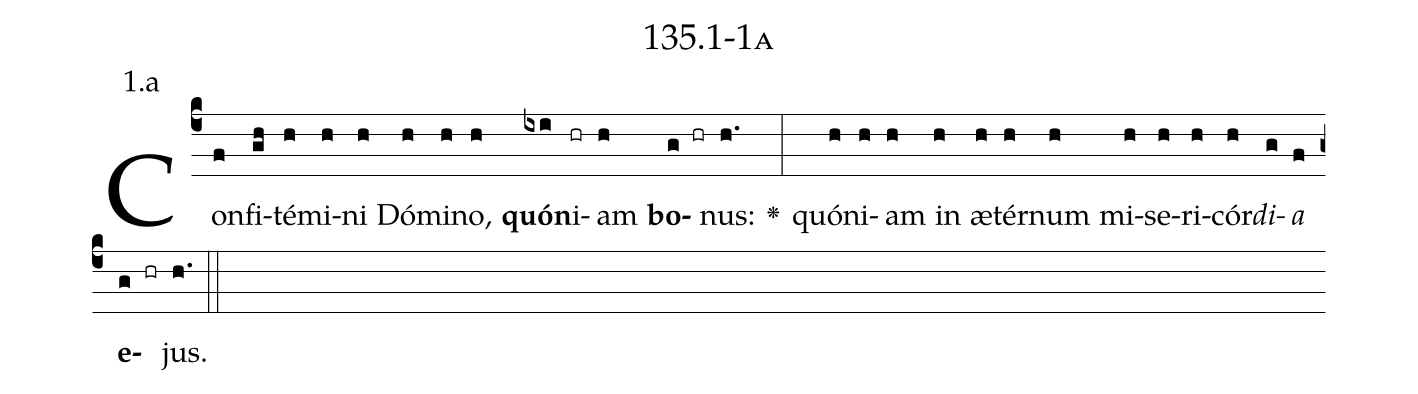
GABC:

name: 135.1-1a;
annotation: 1.a;
%%
(c4)Con(f)fi(gh)té(h)mi(h)ni(h) Dó(h)mi(h)no,(h) <b>quón</b>(ixi)i(hr)am(h) <b>bo</b>(g hr)nus:(h.) <v>\greheightstar</v>(:) quón(h)i(h)am(h) in(h) æ(h)tér(h)num(h) mi(h)se(h)ri(h)cór(h)<i>di</i>(g)<i>a</i>(f) <b>e</b>(g hr)jus.(h.) (::)


%E(h) u(h) o(g) u(f) a(g) e.(h.) (::)
